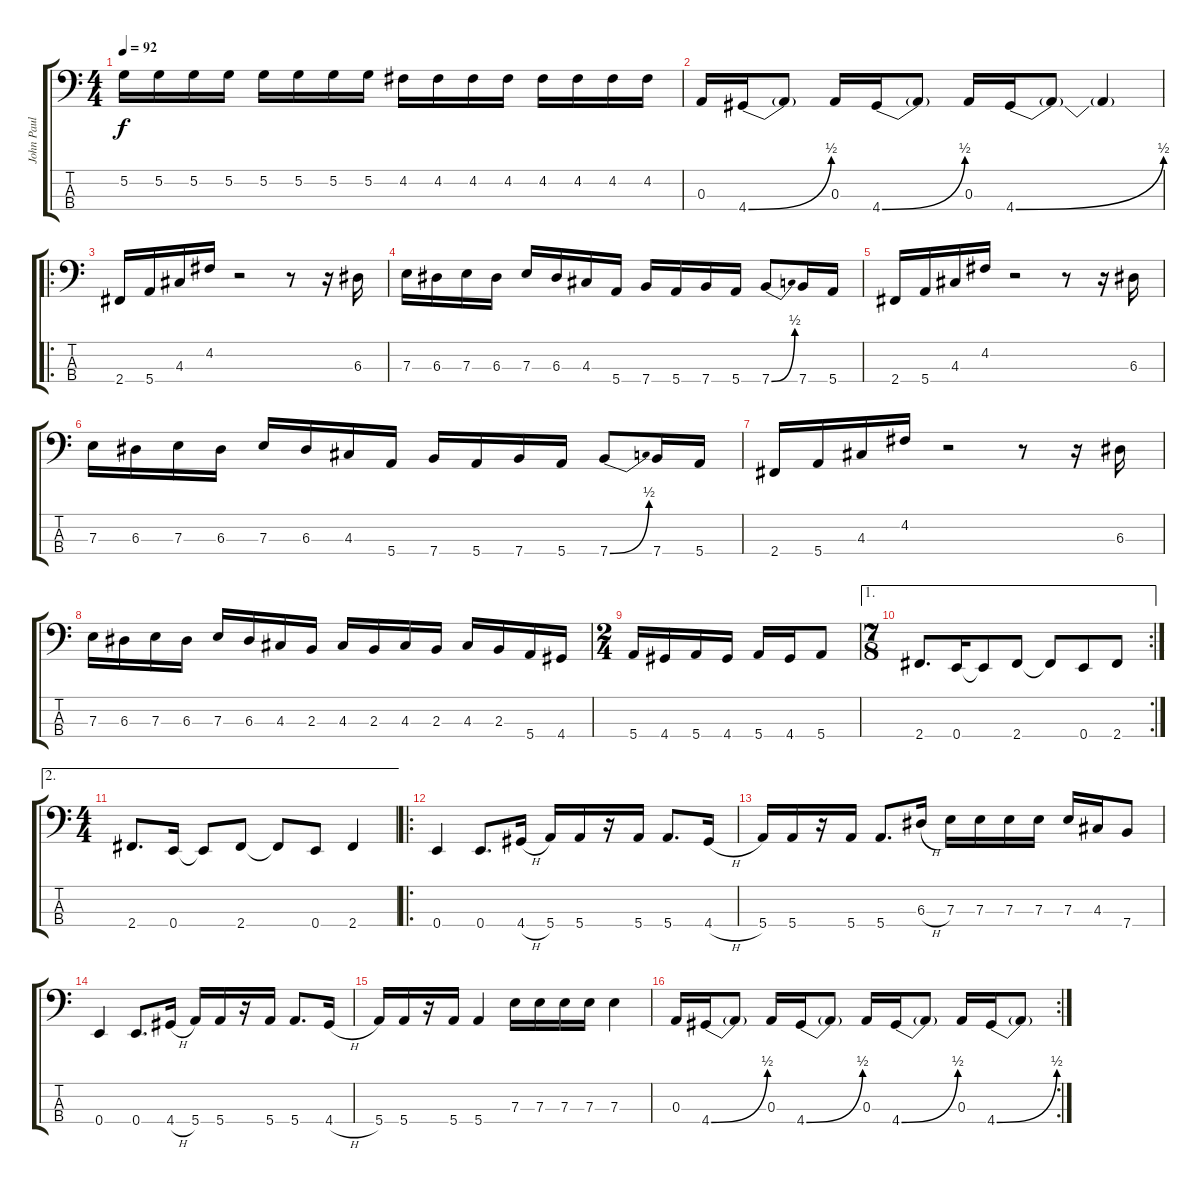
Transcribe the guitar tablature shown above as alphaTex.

\track ("John Paul Joness (Bass)" "John Paul ") {instrument electricbasspick}
\staff {score tabs}
\tuning (G2 D2 A1 E1) {hide}
\ts (4 4)
\tempo 92
\clef f4
\ks c
5.2.16{dy f instrument electricbasspick} 5.2.16 5.2.16 5.2.16 5.2.16 5.2.16 5.2.16 5.2.16 4.2.16 4.2.16 4.2.16 4.2.16 4.2.16 4.2.16 4.2.16 4.2.16 |
0.3.16 4.4{be (bend 0 0 60 2)}.16 4.4{t}.8 0.3.16 4.4{be (bend 0 0 60 2)}.16 4.4{t}.8 0.3.16 4.4{be (bend 0 0 60 2)}.16 4.4{t}.8 4.4{t}.4 |
\ro
2.4.16 5.4.16 4.3.16 4.2.16 r.2 r.8 r.16 6.3.16 |
7.3.16 6.3.16 7.3.16 6.3.16 7.3.16 6.3.16 4.3.16 5.4.16 7.4.16 5.4.16 7.4.16 5.4.16 7.4{be (bend 0 0 60 2)}.8 7.4.16 5.4.16 |
2.4.16 5.4.16 4.3.16 4.2.16 r.2 r.8 r.16 6.3.16 |
7.3.16 6.3.16 7.3.16 6.3.16 7.3.16 6.3.16 4.3.16 5.4.16 7.4.16 5.4.16 7.4.16 5.4.16 7.4{be (bend 0 0 60 2)}.8 7.4.16 5.4.16 |
2.4.16 5.4.16 4.3.16 4.2.16 r.2 r.8 r.16 6.3.16 |
7.3.16 6.3.16 7.3.16 6.3.16 7.3.16 6.3.16 4.3.16 2.3.16 4.3.16 2.3.16 4.3.16 2.3.16 4.3.16 2.3.16 5.4.16 4.4.16 |
\ts (2 4)
5.4.16 4.4.16 5.4.16 4.4.16 5.4.16 4.4.16 5.4.8 |
\ae 1
\rc 2
\ts (7 8)
2.4.8{d} 0.4.16 0.4{t}.8 2.4.8 2.4{t}.8 0.4.8 2.4.8 |
\ae 2
\ts (4 4)
2.4.8{d} 0.4.16 0.4{t}.8 2.4.8 2.4{t}.8 0.4.8 2.4.4 |
\ro
0.4.4{volume 16} 0.4.8{d} 4.4{h}.16 5.4.16 5.4.16 r.16 5.4.16 5.4.8{d} 4.4{h}.16 |
5.4.16 5.4.16 r.16 5.4.16 5.4.8{d} 6.3{h}.16 7.3.16 7.3.16 7.3.16 7.3.16 7.3.16 4.3.16 7.4.8 |
0.4.4 0.4.8{d} 4.4{h}.16 5.4.16 5.4.16 r.16 5.4.16 5.4.8{d} 4.4{h}.16 |
5.4.16 5.4.16 r.16 5.4.16 5.4.4 7.3.16 7.3.16 7.3.16 7.3.16 7.3.4 |
\rc 2
0.3.16 4.4{be (bend 0 0 60 2)}.16 4.4{t}.8 0.3.16 4.4{be (bend 0 0 60 2)}.16 4.4{t}.8 0.3.16 4.4{be (bend 0 0 60 2)}.16 4.4{t}.8 0.3.16 4.4{be (bend 0 0 60 2)}.16 4.4{t}.8
